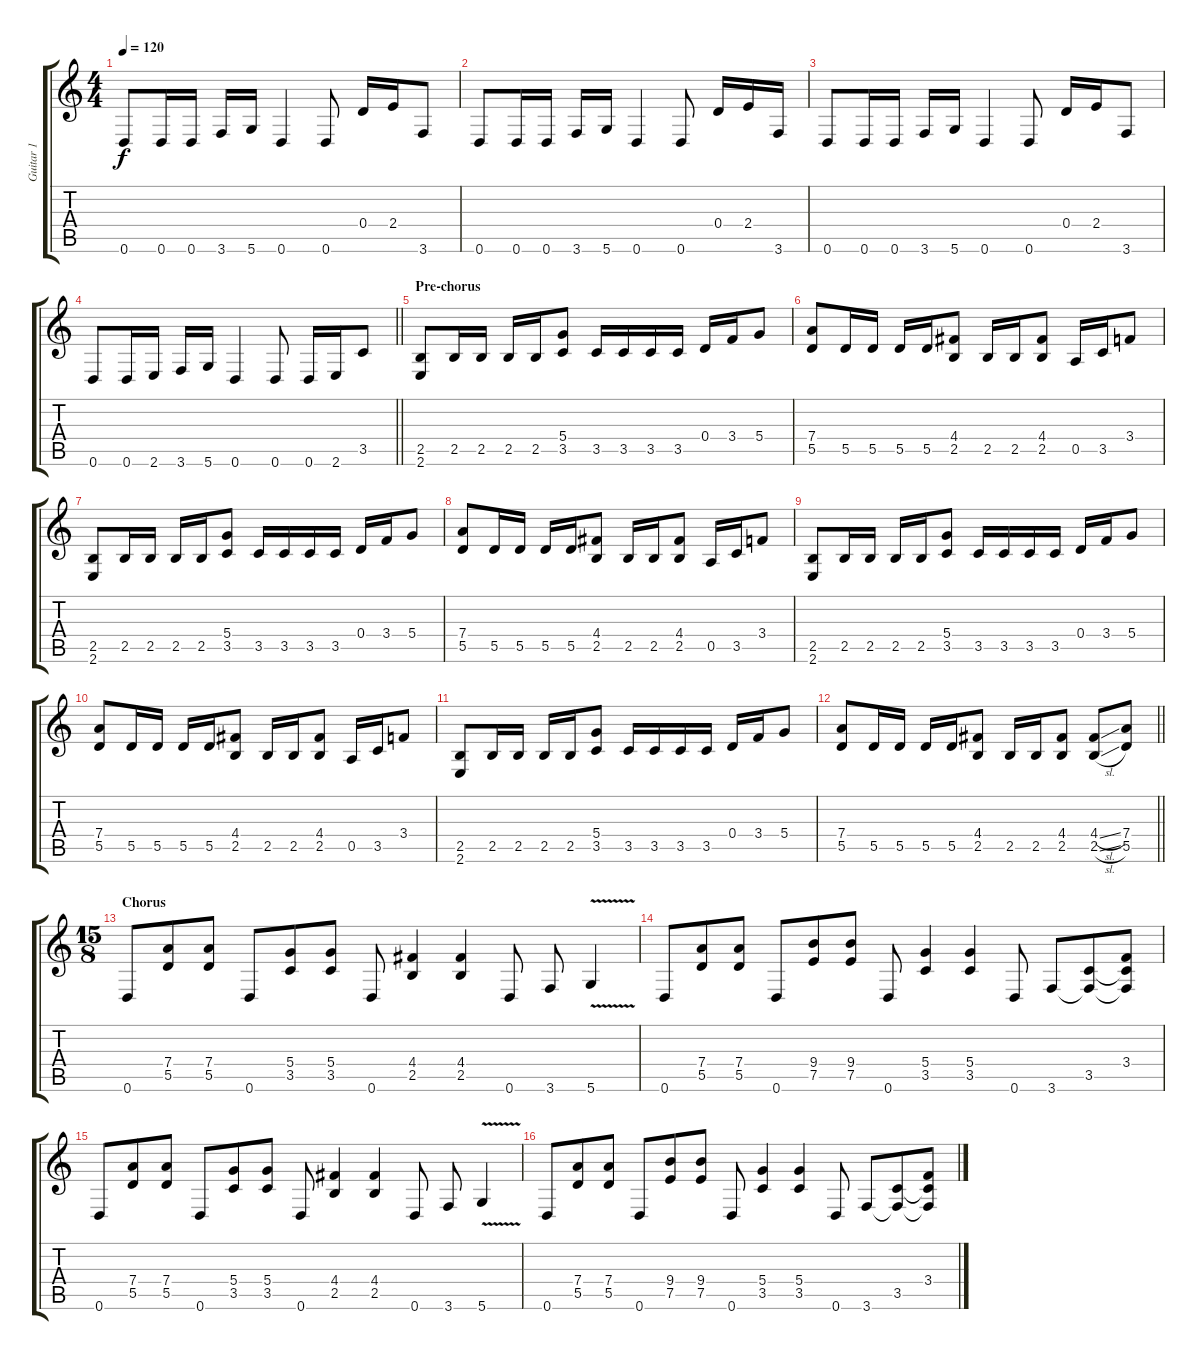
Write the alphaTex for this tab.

\track ("Guitar 1" "Guitar 1") {instrument electricguitarclean}
\staff {score tabs}
\tuning (E4 B3 G3 D3 A2 D2) {hide}
\ts (4 4)
\tempo 120
\clef g2
\ks c
0.6.8{dy f} 0.6.16 0.6.16 3.6.16 5.6.16 0.6.4 0.6.8 0.4.16 2.4.16 3.6.8 |
0.6.8 0.6.16 0.6.16 3.6.16 5.6.16 0.6.4 0.6.8 0.4.16 2.4.16 3.6.16 |
0.6.8 0.6.16 0.6.16 3.6.16 5.6.16 0.6.4 0.6.8 0.4.16 2.4.16 3.6.8 |
\barLineRight lightlight
0.6.8 0.6.16 2.6.16 3.6.16 5.6.16 0.6.4 0.6.8 0.6.16 2.6.16 3.5.8 |
\section ("" "Pre-chorus")
(2.5 2.6).8 2.5.16 2.5.16 2.5.16 2.5.16 (5.4 3.5).8 3.5.16 3.5.16 3.5.16 3.5.16 0.4.16 3.4.16 5.4.8 |
(7.4 5.5).8 5.5.16 5.5.16 5.5.16 5.5.16 (4.4 2.5).8 2.5.16 2.5.16 (4.4 2.5).8 0.5.16 3.5.16 3.4.8 |
(2.5 2.6).8 2.5.16 2.5.16 2.5.16 2.5.16 (5.4 3.5).8 3.5.16 3.5.16 3.5.16 3.5.16 0.4.16 3.4.16 5.4.8 |
(7.4 5.5).8 5.5.16 5.5.16 5.5.16 5.5.16 (4.4 2.5).8 2.5.16 2.5.16 (4.4 2.5).8 0.5.16 3.5.16 3.4.8 |
(2.5 2.6).8 2.5.16 2.5.16 2.5.16 2.5.16 (5.4 3.5).8 3.5.16 3.5.16 3.5.16 3.5.16 0.4.16 3.4.16 5.4.8 |
(7.4 5.5).8 5.5.16 5.5.16 5.5.16 5.5.16 (4.4 2.5).8 2.5.16 2.5.16 (4.4 2.5).8 0.5.16 3.5.16 3.4.8 |
(2.5 2.6).8 2.5.16 2.5.16 2.5.16 2.5.16 (5.4 3.5).8 3.5.16 3.5.16 3.5.16 3.5.16 0.4.16 3.4.16 5.4.8 |
\barLineRight lightlight
(7.4 5.5).8 5.5.16 5.5.16 5.5.16 5.5.16 (4.4 2.5).8 2.5.16 2.5.16 (4.4 2.5).8 (4.4{sl} 2.5{sl}).8 (7.4 5.5).8 |
\ts (15 8)
\section ("" "Chorus")
0.6.8 (7.4 5.5).8 (7.4 5.5).8 0.6.8 (5.4 3.5).8 (5.4 3.5).8 0.6.8 (4.4 2.5).4 (4.4 2.5).4 0.6.8 3.6.8 5.6{v}.4 |
0.6.8 (7.4 5.5).8 (7.4 5.5).8 0.6.8 (9.4 7.5).8 (9.4 7.5).8 0.6.8 (5.4 3.5).4 (5.4 3.5).4 0.6.8 3.6.8 (3.5 3.6{t}).8 (3.4 3.5{t} 3.6{t}).8 |
0.6.8 (7.4 5.5).8 (7.4 5.5).8 0.6.8 (5.4 3.5).8 (5.4 3.5).8 0.6.8 (4.4 2.5).4 (4.4 2.5).4 0.6.8 3.6.8 5.6{v}.4 |
0.6.8 (7.4 5.5).8 (7.4 5.5).8 0.6.8 (9.4 7.5).8 (9.4 7.5).8 0.6.8 (5.4 3.5).4 (5.4 3.5).4 0.6.8 3.6.8 (3.5 3.6{t}).8 (3.4 3.5{t} 3.6{t}).8
